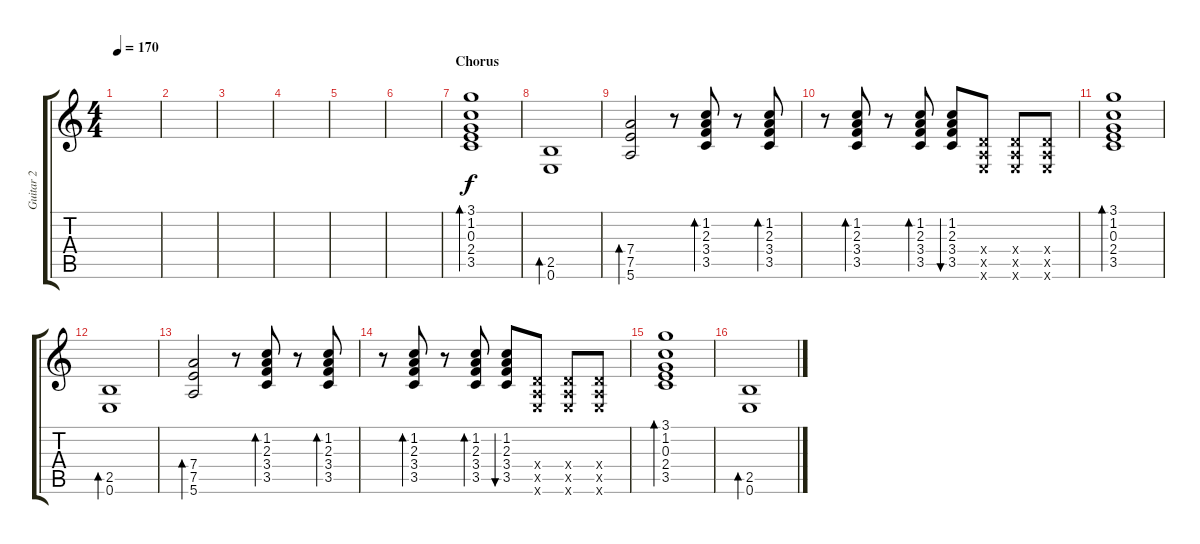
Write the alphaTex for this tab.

\track ("Guitar 2" "Guitar 2") {instrument acousticguitarnylon}
\staff {score tabs}
\tuning (E4 B3 G3 D3 A2 E2) {hide}
\ts (4 4)
\tempo 170
\clef g2
\ks c
|
|
|
|
|
|
\section ("" "Chorus")
(3.1 1.2 0.3 2.4 3.5).1{bd 120} |
(2.5 0.6).1{bd 120} |
(7.4 7.5 5.6).2{bd 120} r.8 (1.2 2.3 3.4 3.5).8{bd 30} r.8 (1.2 2.3 3.4 3.5).8{bd 30} |
r.8 (1.2 2.3 3.4 3.5).8{bd 30} r.8 (1.2 2.3 3.4 3.5).8{bd 30} (1.2 2.3 3.4 3.5).8{bu 30} (0.4{x} 0.5{x} 0.6{x}).8 (0.4{x} 0.5{x} 0.6{x}).8 (0.4{x} 0.5{x} 0.6{x}).8 |
(3.1 1.2 0.3 2.4 3.5).1{bd 120} |
(2.5 0.6).1{bd 120} |
(7.4 7.5 5.6).2{bd 120} r.8 (1.2 2.3 3.4 3.5).8{bd 30} r.8 (1.2 2.3 3.4 3.5).8{bd 30} |
r.8 (1.2 2.3 3.4 3.5).8{bd 30} r.8 (1.2 2.3 3.4 3.5).8{bd 30} (1.2 2.3 3.4 3.5).8{bu 30} (0.4{x} 0.5{x} 0.6{x}).8 (0.4{x} 0.5{x} 0.6{x}).8 (0.4{x} 0.5{x} 0.6{x}).8 |
(3.1 1.2 0.3 2.4 3.5).1{bd 120} |
(2.5 0.6).1{bd 120}
